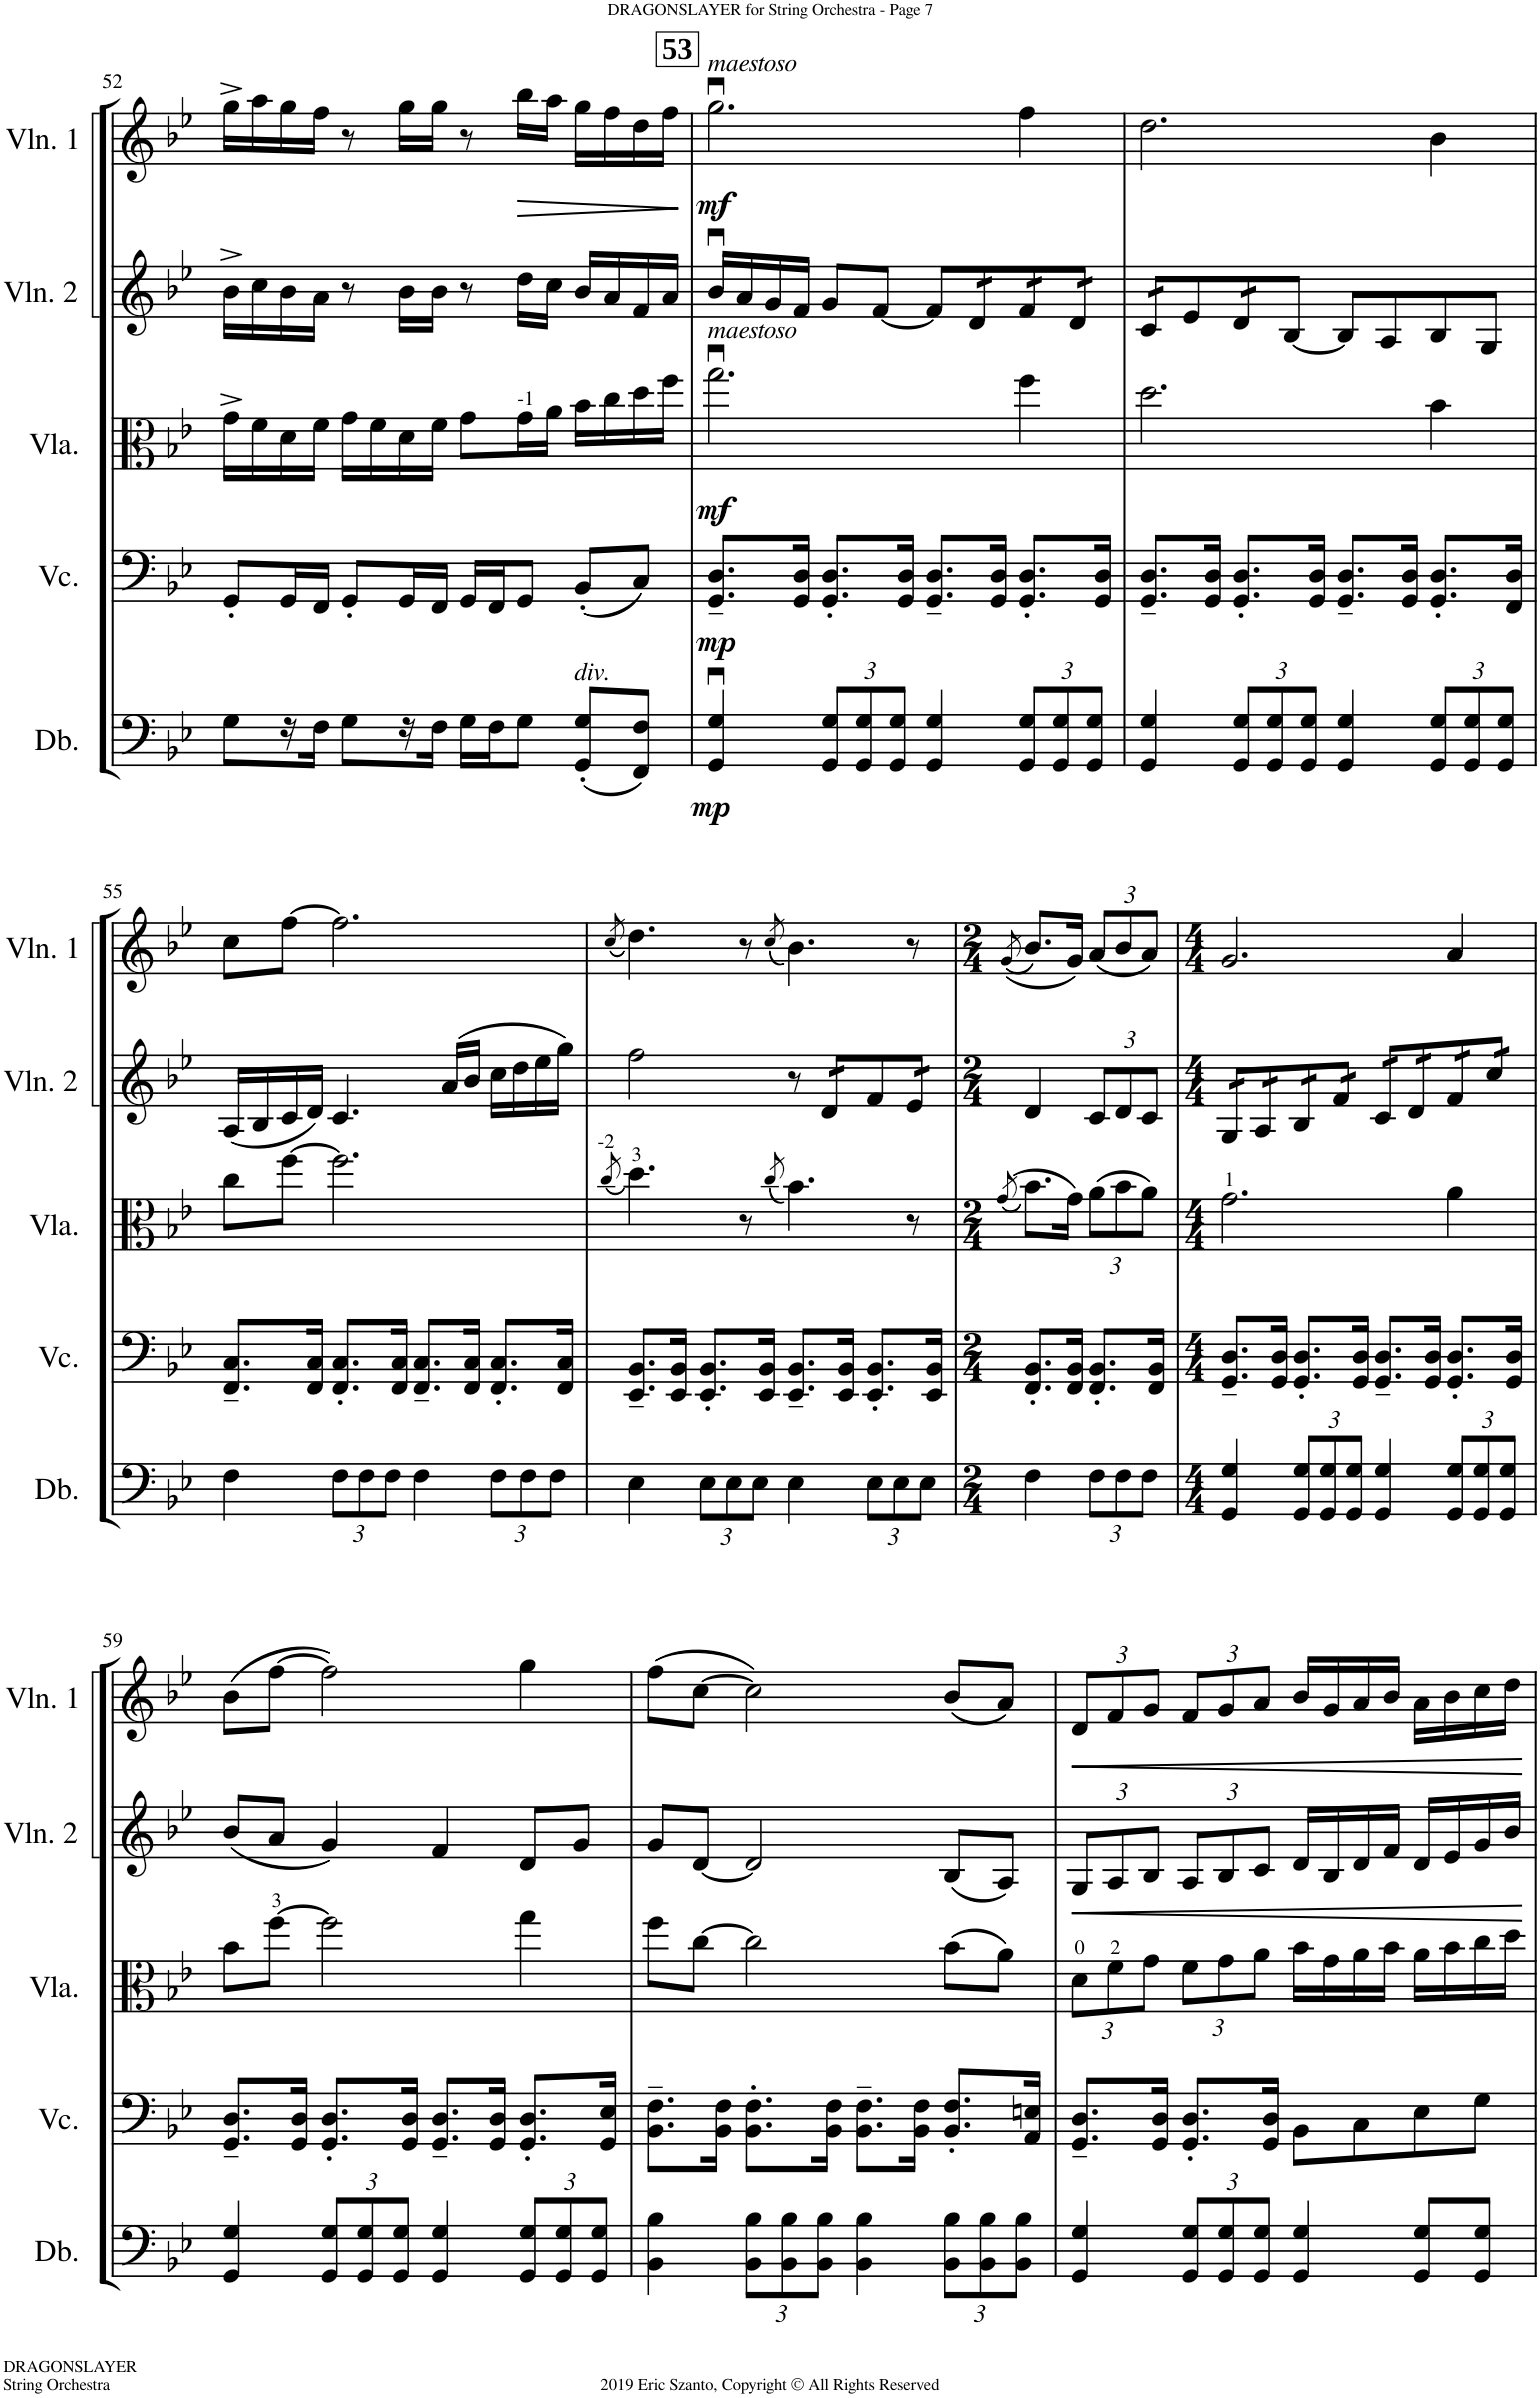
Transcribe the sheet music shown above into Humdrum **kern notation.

**kern	**dynam	**kern	**dynam	**kern	**dynam	**kern	**dynam	**kern	**dynam
*part5	*part5	*part4	*part4	*part3	*part3	*part2	*part2	*part1	*part1
*staff5	*staff5	*staff4	*staff4	*staff3	*staff3	*staff2	*staff2	*staff1	*staff1
*I"Double Bass	*	*I"Cello	*	*I"Viola	*	*I"Violin 2	*	*I"Violin 1	*
*I'Db.	*	*	*	*I'Vla.	*	*I'Vln. 2	*	*I'Vln. 1	*
!!LO:PB:g=z
*clefF4	*	*clefF4	*	*clefC3	*	*clefG2	*	*clefG2	*
*Trd7c12	*	*	*	*	*	*	*	*	*
*k[b-e-]	*	*k[b-e-]	*	*k[b-e-]	*	*k[b-e-]	*	*k[b-e-]	*
*M4/4	*	*M4/4	*	*M4/4	*	*M4/4	*	*M4/4	*
=52	=52	=52	=52	=52	=52	=52	=52	=52	=52
8G\L	.	8GG'/L	.	16g^\LL	.	16b-^\LL	.	16gg^\LL	.
.	.	.	.	16f\	.	16cc\	.	16aa\	.
16r	.	16GG/L	.	16d\	.	16b-\	.	16gg\	.
16F\JJ	.	16FF/JJ	.	16f\JJ	.	16a\JJ	.	16ff\JJ	.
8G\L	.	8GG'/L	.	16g\LL	.	8r	.	8r	.
.	.	.	.	16f\	.	.	.	.	.
16r	.	16GG/L	.	16d\	.	16b-\LL	.	16gg\LL	.
16F\JJ	.	16FF/JJ	.	16f\JJ	.	16b-\JJ	.	16gg\JJ	.
16G\LL	.	16GG/LL	.	8g\L	.	8r	.	8r	.
16F\J	.	16FF/J	.	.	.	.	.	.	.
!	!	!	!	!	!	!	!	!	!LO:HP:b
8G\J	.	8GG/J	.	16g\L	.	16dd\LL	.	16bb-\LL	>
.	.	.	.	16a\JJ	.	16cc\JJ	.	16aa\JJ	.
!LO:TX:a:i:t=div.	!	!	!	!	!	!	!	!	!
(8GG/' 8G/'L	.	(8BB-'/L	.	16b-\LL	.	16b-/LL	.	16gg\LL	.
.	.	.	.	16cc\	.	16a/	.	16ff\	.
8FF/ 8F/J)	.	8C/J)	.	16dd\	.	16f/	.	16dd\	.
.	.	.	.	16ff\JJ	.	16a/JJ	.	16ff\JJ	.
.	.	.	.	.	.	.	.	.	]
!!LO:REH:place=s1:a:B:cj:fs=12:t=53
=53	=53	=53	=53	=53	=53	=53	=53	=53	=53
!	!	!	!	!	!	!	!	!LO:TX:a:i:t=maestoso	!
!	!	!	!	!LO:TX:a:i:t=maestoso	!	!	!	!	!
!	!LO:DY:b	!	!LO:DY:b	!	!LO:DY:b	!	!	!	!LO:DY:b
4GG/u 4G/u	mp	8.GG/~ 8.D/~L	mp	2.ggu\	mf	16b-u/LL	.	2.ggu\	mf
.	.	.	.	.	.	16a/	.	.	.
.	.	.	.	.	.	16g/	.	.	.
.	.	16GG/ 16D/Jk	.	.	.	16f/JJ	.	.	.
*Xbrackettup	*	*	*	*	*	*	*	*	*
12GG/ 12G/L	.	8.GG/' 8.D/'L	.	.	.	8g/L	.	.	.
12GG/ 12G/	.	.	.	.	.	.	.	.	.
.	.	.	.	.	.	[8f/J	.	.	.
12GG/ 12G/J	.	.	.	.	.	.	.	.	.
.	.	16GG/ 16D/Jk	.	.	.	.	.	.	.
4GG/ 4G/	.	8.GG/~ 8.D/~L	.	.	.	8f/L]	.	.	.
*	*	*	*	*	*	*tremolo	*	*	*
.	.	.	.	.	.	16d/	.	.	.
.	.	16GG/ 16D/Jk	.	.	.	16d/	.	.	.
12GG/ 12G/L	.	8.GG/' 8.D/'L	.	4ff\	.	16f/	.	4ff\	.
.	.	.	.	.	.	16f/	.	.	.
12GG/ 12G/	.	.	.	.	.	.	.	.	.
.	.	.	.	.	.	16d/	.	.	.
12GG/ 12G/J	.	.	.	.	.	.	.	.	.
.	.	16GG/ 16D/Jk	.	.	.	16d/JJ	.	.	.
=54	=54	=54	=54	=54	=54	=54	=54	=54	=54
4GG/ 4G/	.	8.GG/~ 8.D/~L	.	2.dd\	.	16c/LL	.	2.dd\	.
.	.	.	.	.	.	16c/	.	.	.
*	*	*	*	*	*	*Xtremolo	*	*	*
.	.	.	.	.	.	8e-/	.	.	.
.	.	16GG/ 16D/Jk	.	.	.	.	.	.	.
*	*	*	*	*	*	*tremolo	*	*	*
12GG/ 12G/L	.	8.GG/' 8.D/'L	.	.	.	16d/	.	.	.
.	.	.	.	.	.	16d/	.	.	.
*	*	*	*	*	*	*Xtremolo	*	*	*
12GG/ 12G/	.	.	.	.	.	.	.	.	.
.	.	.	.	.	.	[8B-/J	.	.	.
12GG/ 12G/J	.	.	.	.	.	.	.	.	.
.	.	16GG/ 16D/Jk	.	.	.	.	.	.	.
4GG/ 4G/	.	8.GG/~ 8.D/~L	.	.	.	8B-/L]	.	.	.
.	.	.	.	.	.	8A/	.	.	.
.	.	16GG/ 16D/Jk	.	.	.	.	.	.	.
12GG/ 12G/L	.	8.GG/' 8.D/'L	.	4b-\	.	8B-/	.	4b-\	.
12GG/ 12G/	.	.	.	.	.	.	.	.	.
.	.	.	.	.	.	8G/J	.	.	.
12GG/ 12G/J	.	.	.	.	.	.	.	.	.
.	.	16FF/ 16D/Jk	.	.	.	.	.	.	.
!!LO:LB:g=z
=55	=55	=55	=55	=55	=55	=55	=55	=55	=55
4F\	.	8.FF/~ 8.C/~L	.	8cc\L	.	(16A/LL	.	8cc\L	.
.	.	.	.	.	.	16B-/	.	.	.
.	.	.	.	[8ff\J	.	16c/	.	[8ff\J	.
.	.	16FF/ 16C/Jk	.	.	.	16d/JJ)	.	.	.
12F\L	.	8.FF/' 8.C/'L	.	2.ff\]	.	4.c/	.	2.ff\]	.
12F\	.	.	.	.	.	.	.	.	.
12F\J	.	.	.	.	.	.	.	.	.
.	.	16FF/ 16C/Jk	.	.	.	.	.	.	.
4F\	.	8.FF/~ 8.C/~L	.	.	.	.	.	.	.
.	.	.	.	.	.	(16a/LL	.	.	.
.	.	16FF/ 16C/Jk	.	.	.	16b-/JJ	.	.	.
12F\L	.	8.FF/' 8.C/'L	.	.	.	16cc\LL	.	.	.
.	.	.	.	.	.	16dd\	.	.	.
12F\	.	.	.	.	.	.	.	.	.
.	.	.	.	.	.	16ee-\	.	.	.
12F\J	.	.	.	.	.	.	.	.	.
.	.	16FF/ 16C/Jk	.	.	.	16gg\JJ)	.	.	.
=56	=56	=56	=56	=56	=56	=56	=56	=56	=56
.	.	.	.	(8qcc/	.	.	.	(8qcc/	.
4E-\	.	8.EE-/~ 8.BB-/~L	.	4.dd\)	.	2ff\	.	4.dd\)	.
.	.	16EE-/ 16BB-/Jk	.	.	.	.	.	.	.
12E-\L	.	8.EE-/' 8.BB-/'L	.	.	.	.	.	.	.
12E-\	.	.	.	.	.	.	.	.	.
.	.	.	.	8r	.	.	.	8r	.
12E-\J	.	.	.	.	.	.	.	.	.
.	.	16EE-/ 16BB-/Jk	.	.	.	.	.	.	.
.	.	.	.	(8qcc/	.	.	.	(8qcc/	.
4E-\	.	8.EE-/~ 8.BB-/~L	.	4.b-\)	.	8r	.	4.b-\)	.
*	*	*	*	*	*	*tremolo	*	*	*
.	.	.	.	.	.	16d/LL	.	.	.
.	.	16EE-/ 16BB-/Jk	.	.	.	16d/	.	.	.
*	*	*	*	*	*	*Xtremolo	*	*	*
12E-\L	.	8.EE-/' 8.BB-/'L	.	.	.	8f/	.	.	.
12E-\	.	.	.	.	.	.	.	.	.
*	*	*	*	*	*	*tremolo	*	*	*
.	.	.	.	8r	.	16e-/	.	8r	.
12E-\J	.	.	.	.	.	.	.	.	.
.	.	16EE-/ 16BB-/Jk	.	.	.	16e-/JJ	.	.	.
*	*	*	*	*	*	*Xtremolo	*	*	*
=57	=57	=57	=57	=57	=57	=57	=57	=57	=57
*M2/4	*	*M2/4	*	*M2/4	*	*M2/4	*	*M2/4	*
.	.	.	.	((>8qg/	.	.	.	((8qg/	.
4F\	.	8.FF/' 8.BB-/'L	.	8.b-\L)	.	4d/	.	8.b-/L)	.
.	.	16FF/ 16BB-/Jk	.	16g\Jk)	.	.	.	16g/Jk)	.
*	*	*	*	*Xbrackettup	*	*Xbrackettup	*	*Xbrackettup	*
12F\L	.	8.FF/' 8.BB-/'L	.	(12a\L	.	12c/L	.	(12a/L	.
12F\	.	.	.	12b-\	.	12d/	.	12b-/	.
12F\J	.	.	.	12a\J)	.	12c/J	.	12a/J)	.
.	.	16FF/ 16BB-/Jk	.	.	.	.	.	.	.
=58	=58	=58	=58	=58	=58	=58	=58	=58	=58
*M4/4	*	*M4/4	*	*M4/4	*	*M4/4	*	*M4/4	*
*	*	*	*	*	*	*tremolo	*	*	*
4GG/ 4G/	.	8.GG/~ 8.D/~L	.	2.g\	.	16G/LL	.	2.g/	.
.	.	.	.	.	.	16G/	.	.	.
.	.	.	.	.	.	16A/	.	.	.
.	.	16GG/ 16D/Jk	.	.	.	16A/	.	.	.
12GG/ 12G/L	.	8.GG/' 8.D/'L	.	.	.	16B-/	.	.	.
.	.	.	.	.	.	16B-/	.	.	.
12GG/ 12G/	.	.	.	.	.	.	.	.	.
.	.	.	.	.	.	16f/	.	.	.
12GG/ 12G/J	.	.	.	.	.	.	.	.	.
.	.	16GG/ 16D/Jk	.	.	.	16f/JJ	.	.	.
4GG/ 4G/	.	8.GG/~ 8.D/~L	.	.	.	16c/LL	.	.	.
.	.	.	.	.	.	16c/	.	.	.
.	.	.	.	.	.	16d/	.	.	.
.	.	16GG/ 16D/Jk	.	.	.	16d/	.	.	.
12GG/ 12G/L	.	8.GG/' 8.D/'L	.	4a\	.	16f/	.	4a/	.
.	.	.	.	.	.	16f/	.	.	.
12GG/ 12G/	.	.	.	.	.	.	.	.	.
.	.	.	.	.	.	16cc/	.	.	.
12GG/ 12G/J	.	.	.	.	.	.	.	.	.
.	.	16GG/ 16D/Jk	.	.	.	16cc/JJ	.	.	.
*	*	*	*	*	*	*Xtremolo	*	*	*
!!LO:LB:g=z
=59	=59	=59	=59	=59	=59	=59	=59	=59	=59
4GG/ 4G/	.	8.GG/~ 8.D/~L	.	8b-\L	.	(8b-/L	.	(8b-\L	.
.	.	.	.	[8ff\J	.	8a/J	.	[8ff\J	.
.	.	16GG/ 16D/Jk	.	.	.	.	.	.	.
12GG/ 12G/L	.	8.GG/' 8.D/'L	.	2ff\]	.	4g/)	.	2ff\])	.
12GG/ 12G/	.	.	.	.	.	.	.	.	.
12GG/ 12G/J	.	.	.	.	.	.	.	.	.
.	.	16GG/ 16D/Jk	.	.	.	.	.	.	.
4GG/ 4G/	.	8.GG/~ 8.D/~L	.	.	.	4f/	.	.	.
.	.	16GG/ 16D/Jk	.	.	.	.	.	.	.
12GG/ 12G/L	.	8.GG/' 8.D/'L	.	4gg\	.	8d/L	.	4gg\	.
12GG/ 12G/	.	.	.	.	.	.	.	.	.
.	.	.	.	.	.	8g/J	.	.	.
12GG/ 12G/J	.	.	.	.	.	.	.	.	.
.	.	16GG/ 16E-/Jk	.	.	.	.	.	.	.
=60	=60	=60	=60	=60	=60	=60	=60	=60	=60
4BB-\ 4B-\	.	8.BB-\~ 8.F\~L	.	8ff\L	.	8g/L	.	(8ff\L	.
.	.	.	.	[8cc\J	.	[8d/J	.	[8cc\J	.
.	.	16BB-\ 16F\Jk	.	.	.	.	.	.	.
12BB-\ 12B-\L	.	8.BB-\' 8.F\'L	.	2cc\]	.	2d/]	.	2cc\])	.
12BB-\ 12B-\	.	.	.	.	.	.	.	.	.
12BB-\ 12B-\J	.	.	.	.	.	.	.	.	.
.	.	16BB-\ 16F\Jk	.	.	.	.	.	.	.
4BB-\ 4B-\	.	8.BB-\~ 8.F\~L	.	.	.	.	.	.	.
.	.	16BB-\ 16F\Jk	.	.	.	.	.	.	.
12BB-\ 12B-\L	.	8.BB-/' 8.F/'L	.	(8b-\L	.	(8B-/L	.	(8b-/L	.
12BB-\ 12B-\	.	.	.	.	.	.	.	.	.
.	.	.	.	8a\J)	.	8A/J)	.	8a/J)	.
12BB-\ 12B-\J	.	.	.	.	.	.	.	.	.
.	.	16AA/ 16En/Jk	.	.	.	.	.	.	.
=61	=61	=61	=61	=61	=61	=61	=61	=61	=61
!	!	!	!	!	!	!	!LO:HP:b	!	!LO:HP:b
4GG/ 4G/	.	8.GG/~ 8.D/~L	.	12d\L	.	12G/L	<	12d/L	<
.	.	.	.	12f\	.	12A/	.	12f/	.
.	.	.	.	12g\J	.	12B-/J	.	12g/J	.
.	.	16GG/ 16D/Jk	.	.	.	.	.	.	.
12GG/ 12G/L	.	8.GG/' 8.D/'L	.	12f\L	.	12A/L	.	12f/L	.
12GG/ 12G/	.	.	.	12g\	.	12B-/	.	12g/	.
12GG/ 12G/J	.	.	.	12a\J	.	12c/J	.	12a/J	.
.	.	16GG/ 16D/Jk	.	.	.	.	.	.	.
4GG/ 4G/	.	8BB-\L	.	16b-\LL	.	16d/LL	.	16b-/LL	.
.	.	.	.	16g\	.	16B-/	.	16g/	.
.	.	8C\	.	16a\	.	16d/	.	16a/	.
.	.	.	.	16b-\JJ	.	16f/JJ	.	16b-/JJ	.
8GG/ 8G/L	.	8E-\	.	16a\LL	.	16d/LL	.	16a\LL	.
.	.	.	.	16b-\	.	16e-/	.	16b-\	.
8GG/ 8G/J	.	8G\J	.	16cc\	.	16g/	.	16cc\	.
.	.	.	.	16dd\JJ	.	16b-/JJ	.	16dd\JJ	.
.	.	.	.	.	.	.	[	.	[
=	=	=	=	=	=	=	=	=	=
*-	*-	*-	*-	*-	*-	*-	*-	*-	*-
